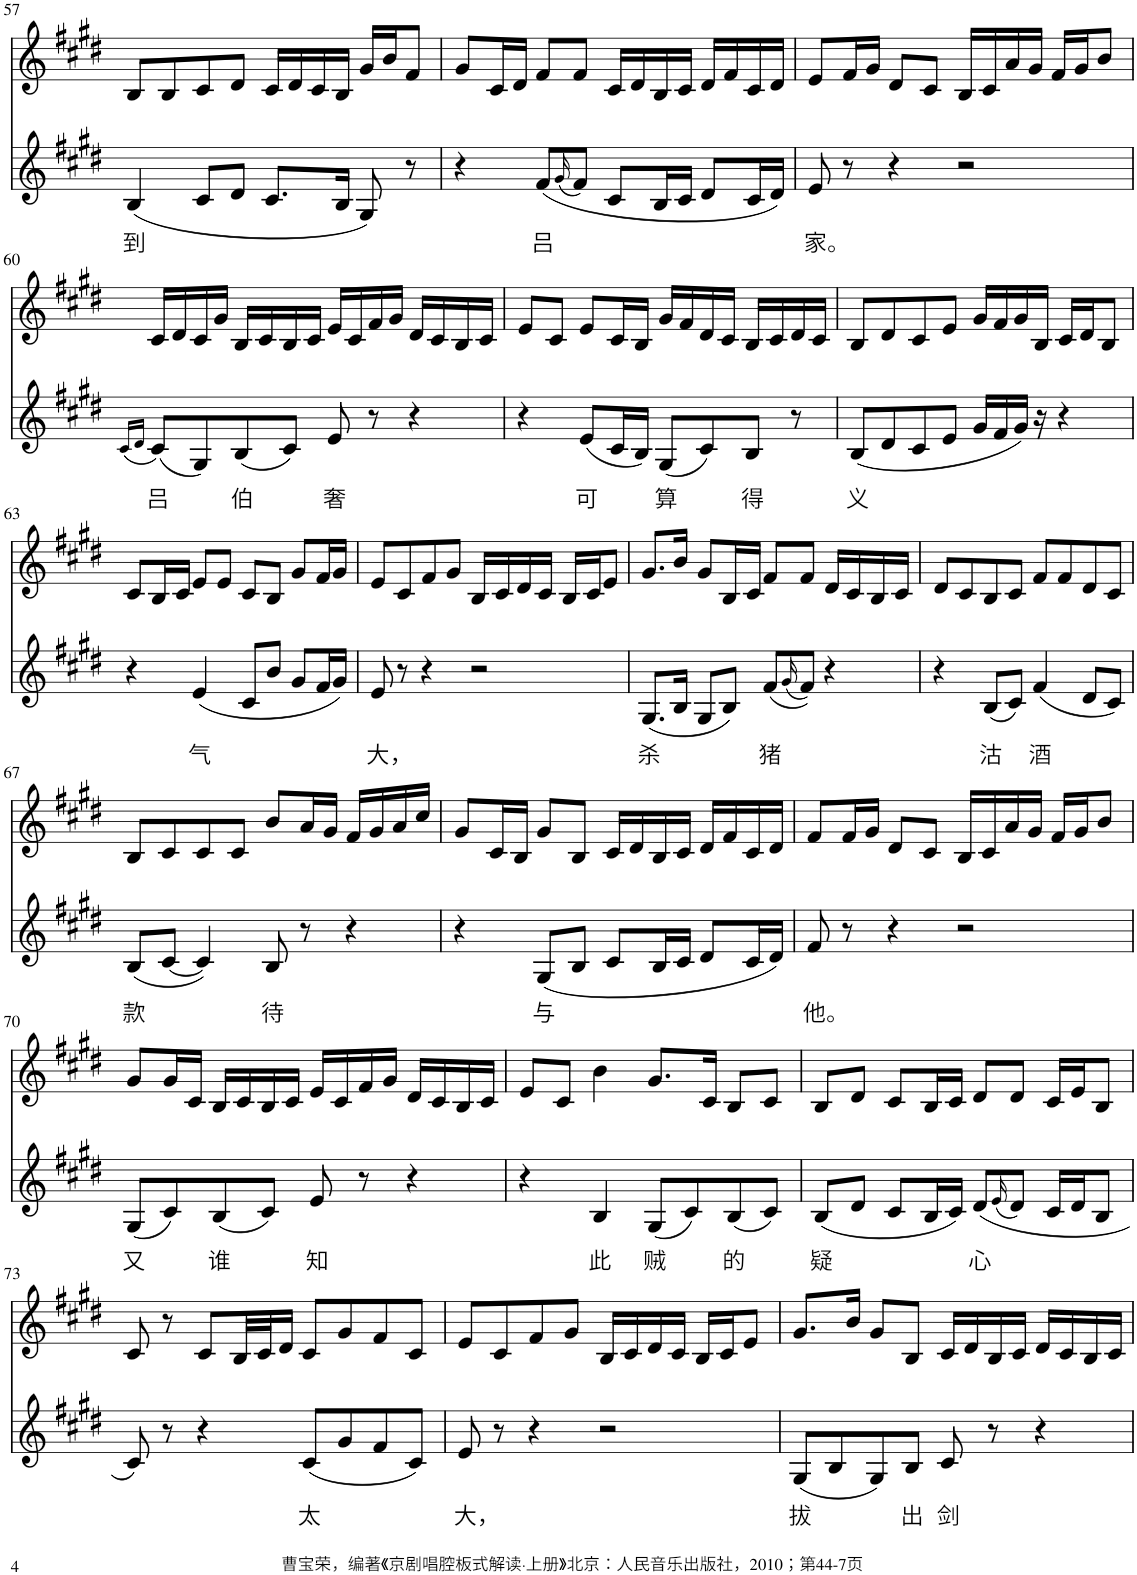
**kern	**text	**kern
*part2	*part2	*part1
*staff2	*staff2	*staff1
*I"Piano	*	*I"Piano
*I'Pno	*	*I'Pno
!!LO:PB:g=z
*clefG2	*	*clefG2
*k[f#c#g#d#]	*	*k[f#c#g#d#]
*M4/4	*	*M4/4
=57	=57	=57
!	!LO:LY:b	!
(4B/	到	8B/L
.	.	8B/
8c#/L	.	8c#/
8d#/J	.	8d#/J
8.c#/L	.	16c#/LL
.	.	16d#/
.	.	16c#/
16B/Jk	.	16B/JJ
8G#/)	.	16g#/LL
.	.	16b/J
8r	.	8f#/J
=58	=58	=58
4r	.	8g#/L
.	.	16c#/L
.	.	16d#/JJ
!	!LO:LY:b	!
(8f#/L	吕	8f#/L
(16qg#/	.	.
8f#/J)	.	8f#/J
8c#/L	.	16c#/LL
.	.	16d#/
16B/L	.	16B/
16c#/JJ	.	16c#/JJ
8d#/L	.	16d#/LL
.	.	16f#/
16c#/L	.	16c#/
16d#/JJ)	.	16d#/JJ
=59	=59	=59
!	!LO:LY:b	!
8e/	家。	8e/L
8r	.	16f#/L
.	.	16g#/JJ
4r	.	8d#/L
.	.	8c#/J
2r	.	16B/LL
.	.	16c#/
.	.	16a/
.	.	16g#/JJ
.	.	16f#/LL
.	.	16g#/J
.	.	8b/J
!!LO:LB:g=z
=60	=60	=60
(16qc#/LL	.	.
16qd#/JJ	.	.
!	!LO:LY:b	!
(8c#/L)	吕	16c#/LL
.	.	16d#/
8G#/)	.	16c#/
.	.	16g#/JJ
!	!LO:LY:b	!
(8B/	伯	16B/LL
.	.	16c#/
8c#/J)	.	16B/
.	.	16c#/JJ
!	!LO:LY:b	!
8e/	奢	16e/LL
.	.	16c#/
8r	.	16f#/
.	.	16g#/JJ
4r	.	16d#/LL
.	.	16c#/
.	.	16B/
.	.	16c#/JJ
=61	=61	=61
4r	.	8e/L
.	.	8c#/J
!	!LO:LY:b	!
(8e/L	可	8e/L
16c#/L	.	16c#/L
16B/JJ)	.	16B/JJ
!	!LO:LY:b	!
(8G#/L	算	16g#/LL
.	.	16f#/
8c#/)	.	16d#/
.	.	16c#/JJ
!	!LO:LY:b	!
8B/J	得	16B/LL
.	.	16c#/
8r	.	16d#/
.	.	16c#/JJ
=62	=62	=62
!	!LO:LY:b	!
(8B/L	义	8B/L
8d#/	.	8d#/
8c#/	.	8c#/
8e/J	.	8e/J
16g#/LL	.	16g#/LL
16f#/	.	16f#/
16g#/JJ)	.	16g#/
16r	.	16B/JJ
4r	.	16c#/LL
.	.	16d#/J
.	.	8B/J
!!LO:LB:g=z
=63	=63	=63
4r	.	8c#/L
.	.	16B/L
.	.	16c#/JJ
!	!LO:LY:b	!
(4e/	气	8e/L
.	.	8e/J
8c#/L	.	8c#/L
8b/J	.	8B/J
8g#/L	.	8g#/L
16f#/L	.	16f#/L
16g#/JJ)	.	16g#/JJ
=64	=64	=64
!	!LO:LY:b	!
8e/	大，	8e/L
8r	.	8c#/
4r	.	8f#/
.	.	8g#/J
2r	.	16B/LL
.	.	16c#/
.	.	16d#/
.	.	16c#/JJ
.	.	16B/LL
.	.	16c#/J
.	.	8e/J
=65	=65	=65
!	!LO:LY:b	!
(8.G#/L	杀	8.g#/L
16B/Jk	.	16b/Jk
8G#/L	.	8g#/L
8B/J)	.	16B/L
.	.	16c#/JJ
!	!LO:LY:b	!
(8f#/L	猪	8f#/L
(16qg#/	.	.
8f#/J))	.	8f#/J
4r	.	16d#/LL
.	.	16c#/
.	.	16B/
.	.	16c#/JJ
=66	=66	=66
4r	.	8d#/L
.	.	8c#/
!	!LO:LY:b	!
(8B/L	沽	8B/
8c#/J)	.	8c#/J
!	!LO:LY:b	!
(4f#/	酒	8f#/L
.	.	8f#/
8d#/L	.	8d#/
8c#/J)	.	8c#/J
!!LO:LB:g=z
=67	=67	=67
!	!LO:LY:b	!
(8B/L	款	8B/L
[8c#/J	.	8c#/
4c#/])	.	8c#/
.	.	8c#/J
!	!LO:LY:b	!
8B/	待	8b/L
8r	.	16a/L
.	.	16g#/JJ
4r	.	16f#/LL
.	.	16g#/
.	.	16a/
.	.	16cc#/JJ
=68	=68	=68
4r	.	8g#/L
.	.	16c#/L
.	.	16B/JJ
!	!LO:LY:b	!
(8G#/L	与	8g#/L
8B/J	.	8B/J
8c#/L	.	16c#/LL
.	.	16d#/
16B/L	.	16B/
16c#/JJ	.	16c#/JJ
8d#/L	.	16d#/LL
.	.	16f#/
16c#/L	.	16c#/
16d#/JJ)	.	16d#/JJ
=69	=69	=69
!	!LO:LY:b	!
8f#/	他。	8f#/L
8r	.	16f#/L
.	.	16g#/JJ
4r	.	8d#/L
.	.	8c#/J
2r	.	16B/LL
.	.	16c#/
.	.	16a/
.	.	16g#/JJ
.	.	16f#/LL
.	.	16g#/J
.	.	8b/J
!!LO:LB:g=z
=70	=70	=70
!	!LO:LY:b	!
(8G#/L	又	8g#/L
8c#/)	.	16g#/L
.	.	16c#/JJ
!	!LO:LY:b	!
(8B/	谁	16B/LL
.	.	16c#/
8c#/J)	.	16B/
.	.	16c#/JJ
!	!LO:LY:b	!
8e/	知	16e/LL
.	.	16c#/
8r	.	16f#/
.	.	16g#/JJ
4r	.	16d#/LL
.	.	16c#/
.	.	16B/
.	.	16c#/JJ
=71	=71	=71
4r	.	8e/L
.	.	8c#/J
!	!LO:LY:b	!
4B/	此	4b\
!	!LO:LY:b	!
(8G#/L	贼	8.g#/L
8c#/)	.	.
.	.	16c#/Jk
!	!LO:LY:b	!
(8B/	的	8B/L
8c#/J)	.	8c#/J
=72	=72	=72
!	!LO:LY:b	!
(8B/L	疑	8B/L
8d#/J	.	8d#/J
8c#/L	.	8c#/L
16B/L	.	16B/L
16c#/JJ)	.	16c#/JJ
!	!LO:LY:b	!
(8d#/L	心	8d#/L
(16qe/	.	.
8d#/J)	.	8d#/J
16c#/LL	.	16c#/LL
16d#/J	.	16e/J
8B/J	.	8B/J
!!LO:LB:g=z
=73	=73	=73
8c#/)	.	8c#/
8r	.	8r
4r	.	8c#/L
.	.	32B/LL
.	.	32c#/J
.	.	16d#/JJ
!	!LO:LY:b	!
(8c#/L	太	8c#/L
8g#/	.	8g#/
8f#/	.	8f#/
8c#/J)	.	8c#/J
=74	=74	=74
!	!LO:LY:b	!
8e/	大，	8e/L
8r	.	8c#/
4r	.	8f#/
.	.	8g#/J
2r	.	16B/LL
.	.	16c#/
.	.	16d#/
.	.	16c#/JJ
.	.	16B/LL
.	.	16c#/J
.	.	8e/J
=75	=75	=75
!	!LO:LY:b	!
(8G#/L	拔	8.g#/L
8B/	.	.
.	.	16b/Jk
8G#/)	.	8g#/L
!	!LO:LY:b	!
8B/J	出	8B/J
!	!LO:LY:b	!
8c#/	剑	16c#/LL
.	.	16d#/
8r	.	16B/
.	.	16c#/JJ
4r	.	16d#/LL
.	.	16c#/
.	.	16B/
.	.	16c#/JJ
=	=	=
*-	*-	*-
